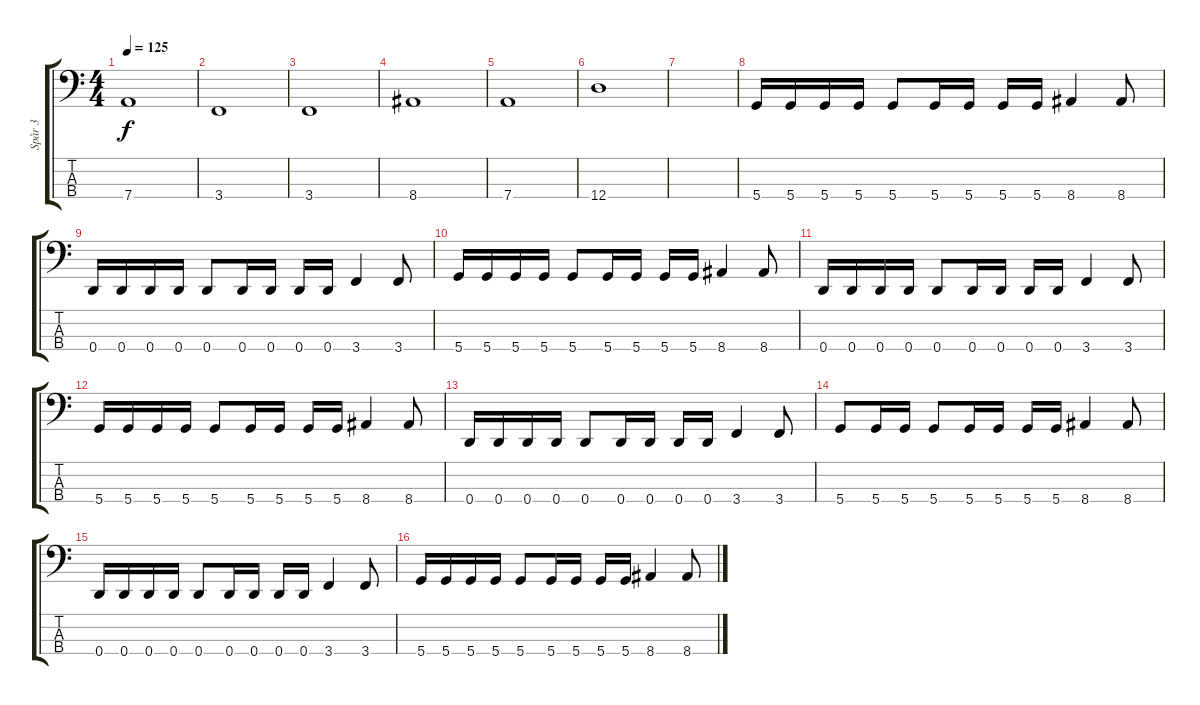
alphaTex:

\track ("Spår 3" "Spår 3") {instrument electricbassfinger}
\staff {score tabs}
\tuning (G2 D2 A1 D1) {hide}
\ts (4 4)
\tempo 125
\clef f4
\ks c
7.4.1{dy f} |
3.4.1 |
3.4.1 |
8.4.1 |
7.4.1 |
12.4.1 |
|
5.4.16 5.4.16 5.4.16 5.4.16 5.4.8 5.4.16 5.4.16 5.4.16 5.4.16 8.4.4 8.4.8 |
0.4.16 0.4.16 0.4.16 0.4.16 0.4.8 0.4.16 0.4.16 0.4.16 0.4.16 3.4.4 3.4.8 |
5.4.16 5.4.16 5.4.16 5.4.16 5.4.8 5.4.16 5.4.16 5.4.16 5.4.16 8.4.4 8.4.8 |
0.4.16 0.4.16 0.4.16 0.4.16 0.4.8 0.4.16 0.4.16 0.4.16 0.4.16 3.4.4 3.4.8 |
5.4.16 5.4.16 5.4.16 5.4.16 5.4.8 5.4.16 5.4.16 5.4.16 5.4.16 8.4.4 8.4.8 |
0.4.16 0.4.16 0.4.16 0.4.16 0.4.8 0.4.16 0.4.16 0.4.16 0.4.16 3.4.4 3.4.8 |
5.4.8 5.4.16 5.4.16 5.4.8 5.4.16 5.4.16 5.4.16 5.4.16 8.4.4 8.4.8 |
0.4.16 0.4.16 0.4.16 0.4.16 0.4.8 0.4.16 0.4.16 0.4.16 0.4.16 3.4.4 3.4.8 |
5.4.16 5.4.16 5.4.16 5.4.16 5.4.8 5.4.16 5.4.16 5.4.16 5.4.16 8.4.4 8.4.8
